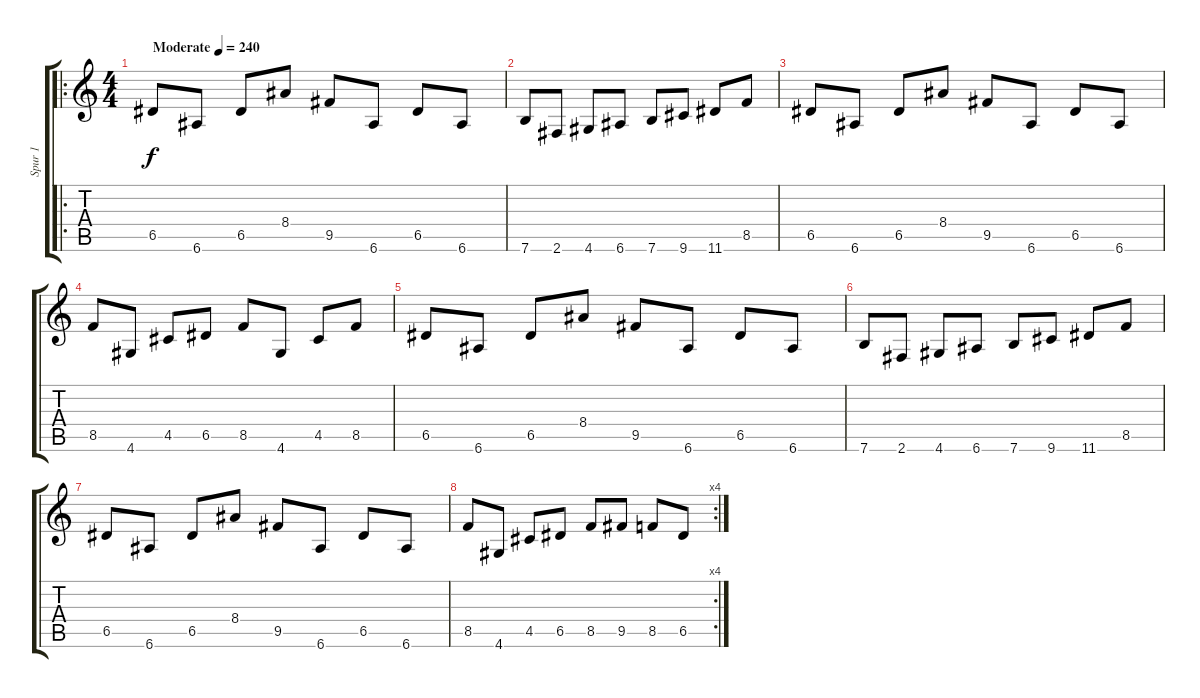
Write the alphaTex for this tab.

\track ("Spur 1" "Spur 1") {instrument synthbass1}
\staff {score tabs}
\tuning (E4 B3 G3 D3 A2 E2) {hide}
\ro
\ts (4 4)
\tempo (240 "Moderate")
\clef g2
\ks c
6.5.8{dy f instrument synthbass1} 6.6.8 6.5.8 8.4.8 9.5.8 6.6.8 6.5.8 6.6.8 |
7.6.8 2.6.8 4.6.8 6.6.8 7.6.8 9.6.8 11.6.8 8.5.8 |
6.5.8 6.6.8 6.5.8 8.4.8 9.5.8 6.6.8 6.5.8 6.6.8 |
8.5.8 4.6.8 4.5.8 6.5.8 8.5.8 4.6.8 4.5.8 8.5.8 |
6.5.8 6.6.8 6.5.8 8.4.8 9.5.8 6.6.8 6.5.8 6.6.8 |
7.6.8 2.6.8 4.6.8 6.6.8 7.6.8 9.6.8 11.6.8 8.5.8 |
6.5.8 6.6.8 6.5.8 8.4.8 9.5.8 6.6.8 6.5.8 6.6.8 |
\rc 4
8.5.8 4.6.8 4.5.8 6.5.8 8.5.8 9.5.8 8.5.8 6.5.8
